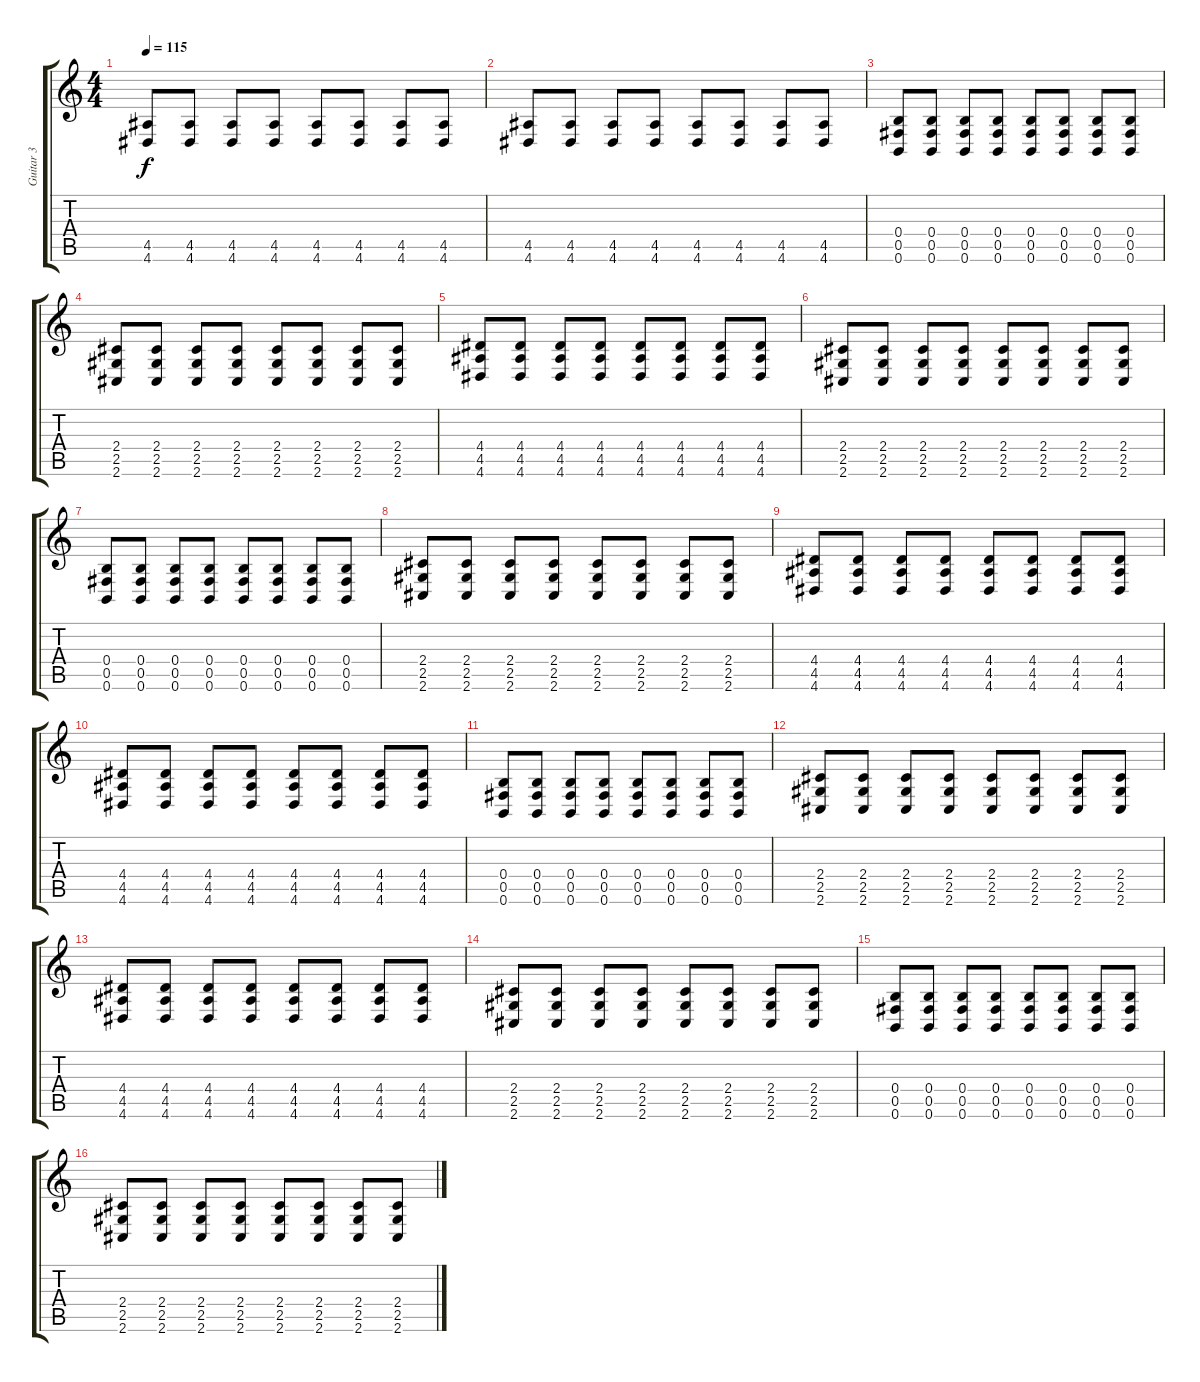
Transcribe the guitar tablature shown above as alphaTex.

\track ("Guitar 3" "Guitar 3") {instrument distortionguitar}
\staff {score tabs}
\tuning (Db4 Ab3 E3 B2 Gb2 B1) {hide}
\ts (4 4)
\tempo 115
\clef g2
\ks c
(4.5 4.6).8{dy f} (4.5 4.6).8 (4.5 4.6).8 (4.5 4.6).8 (4.5 4.6).8 (4.5 4.6).8 (4.5 4.6).8 (4.5 4.6).8 |
(4.5 4.6).8 (4.5 4.6).8 (4.5 4.6).8 (4.5 4.6).8 (4.5 4.6).8 (4.5 4.6).8 (4.5 4.6).8 (4.5 4.6).8 |
(0.4 0.5 0.6).8{instrument distortionguitar} (0.4 0.5 0.6).8 (0.4 0.5 0.6).8 (0.4 0.5 0.6).8 (0.4 0.5 0.6).8 (0.4 0.5 0.6).8 (0.4 0.5 0.6).8 (0.4 0.5 0.6).8 |
(2.4 2.5 2.6).8 (2.4 2.5 2.6).8 (2.4 2.5 2.6).8 (2.4 2.5 2.6).8 (2.4 2.5 2.6).8 (2.4 2.5 2.6).8 (2.4 2.5 2.6).8 (2.4 2.5 2.6).8 |
(4.4 4.5 4.6).8 (4.4 4.5 4.6).8 (4.4 4.5 4.6).8 (4.4 4.5 4.6).8 (4.4 4.5 4.6).8 (4.4 4.5 4.6).8 (4.4 4.5 4.6).8 (4.4 4.5 4.6).8 |
(2.4 2.5 2.6).8 (2.4 2.5 2.6).8 (2.4 2.5 2.6).8 (2.4 2.5 2.6).8 (2.4 2.5 2.6).8 (2.4 2.5 2.6).8 (2.4 2.5 2.6).8 (2.4 2.5 2.6).8 |
(0.4 0.5 0.6).8 (0.4 0.5 0.6).8 (0.4 0.5 0.6).8 (0.4 0.5 0.6).8 (0.4 0.5 0.6).8 (0.4 0.5 0.6).8 (0.4 0.5 0.6).8 (0.4 0.5 0.6).8 |
(2.4 2.5 2.6).8 (2.4 2.5 2.6).8 (2.4 2.5 2.6).8 (2.4 2.5 2.6).8 (2.4 2.5 2.6).8 (2.4 2.5 2.6).8 (2.4 2.5 2.6).8 (2.4 2.5 2.6).8 |
(4.4 4.5 4.6).8 (4.4 4.5 4.6).8 (4.4 4.5 4.6).8 (4.4 4.5 4.6).8 (4.4 4.5 4.6).8 (4.4 4.5 4.6).8 (4.4 4.5 4.6).8 (4.4 4.5 4.6).8 |
(4.4 4.5 4.6).8 (4.4 4.5 4.6).8 (4.4 4.5 4.6).8 (4.4 4.5 4.6).8 (4.4 4.5 4.6).8 (4.4 4.5 4.6).8 (4.4 4.5 4.6).8 (4.4 4.5 4.6).8 |
(0.4 0.5 0.6).8 (0.4 0.5 0.6).8 (0.4 0.5 0.6).8 (0.4 0.5 0.6).8 (0.4 0.5 0.6).8 (0.4 0.5 0.6).8 (0.4 0.5 0.6).8 (0.4 0.5 0.6).8 |
(2.4 2.5 2.6).8 (2.4 2.5 2.6).8 (2.4 2.5 2.6).8 (2.4 2.5 2.6).8 (2.4 2.5 2.6).8 (2.4 2.5 2.6).8 (2.4 2.5 2.6).8 (2.4 2.5 2.6).8 |
(4.4 4.5 4.6).8 (4.4 4.5 4.6).8 (4.4 4.5 4.6).8 (4.4 4.5 4.6).8 (4.4 4.5 4.6).8 (4.4 4.5 4.6).8 (4.4 4.5 4.6).8 (4.4 4.5 4.6).8 |
(2.4 2.5 2.6).8 (2.4 2.5 2.6).8 (2.4 2.5 2.6).8 (2.4 2.5 2.6).8 (2.4 2.5 2.6).8 (2.4 2.5 2.6).8 (2.4 2.5 2.6).8 (2.4 2.5 2.6).8 |
(0.4 0.5 0.6).8 (0.4 0.5 0.6).8 (0.4 0.5 0.6).8 (0.4 0.5 0.6).8 (0.4 0.5 0.6).8 (0.4 0.5 0.6).8 (0.4 0.5 0.6).8 (0.4 0.5 0.6).8 |
(2.4 2.5 2.6).8 (2.4 2.5 2.6).8 (2.4 2.5 2.6).8 (2.4 2.5 2.6).8 (2.4 2.5 2.6).8 (2.4 2.5 2.6).8 (2.4 2.5 2.6).8 (2.4 2.5 2.6).8
